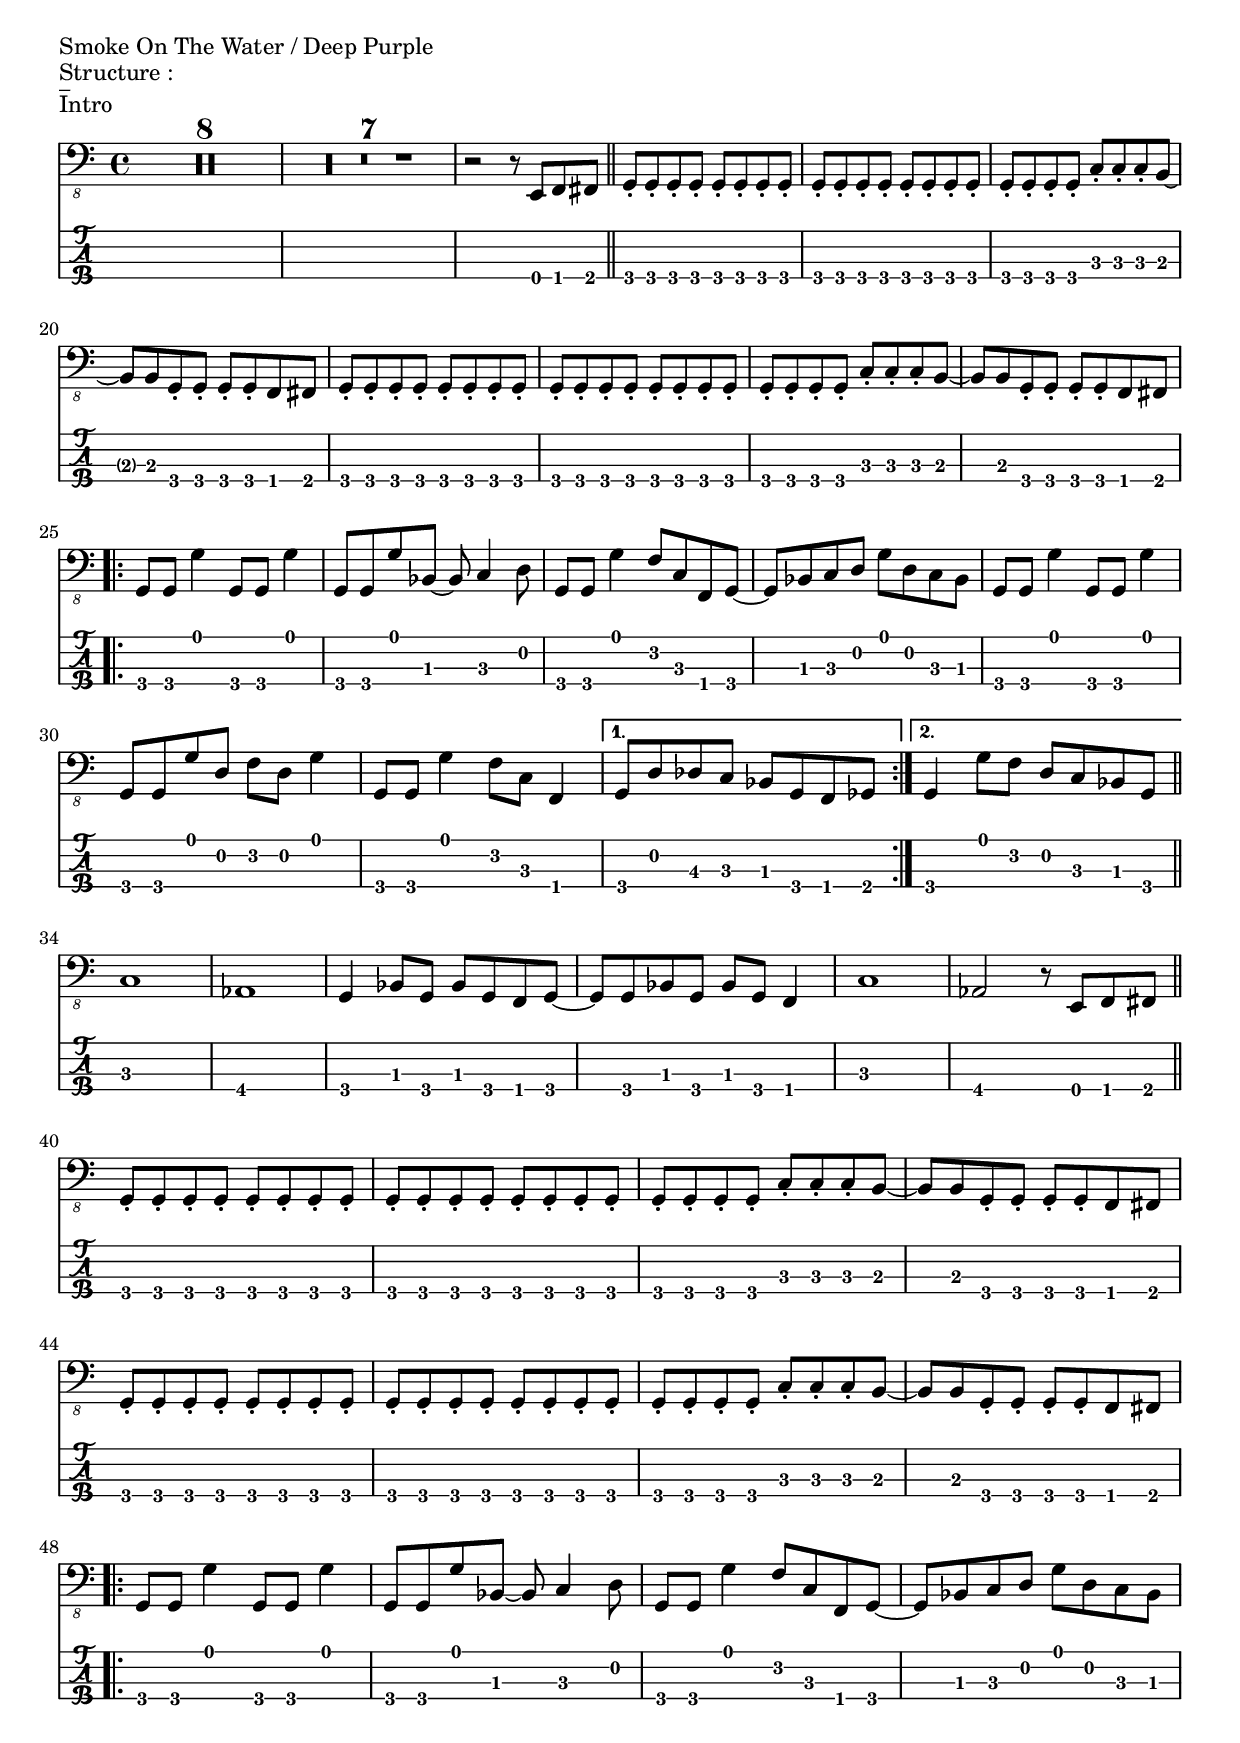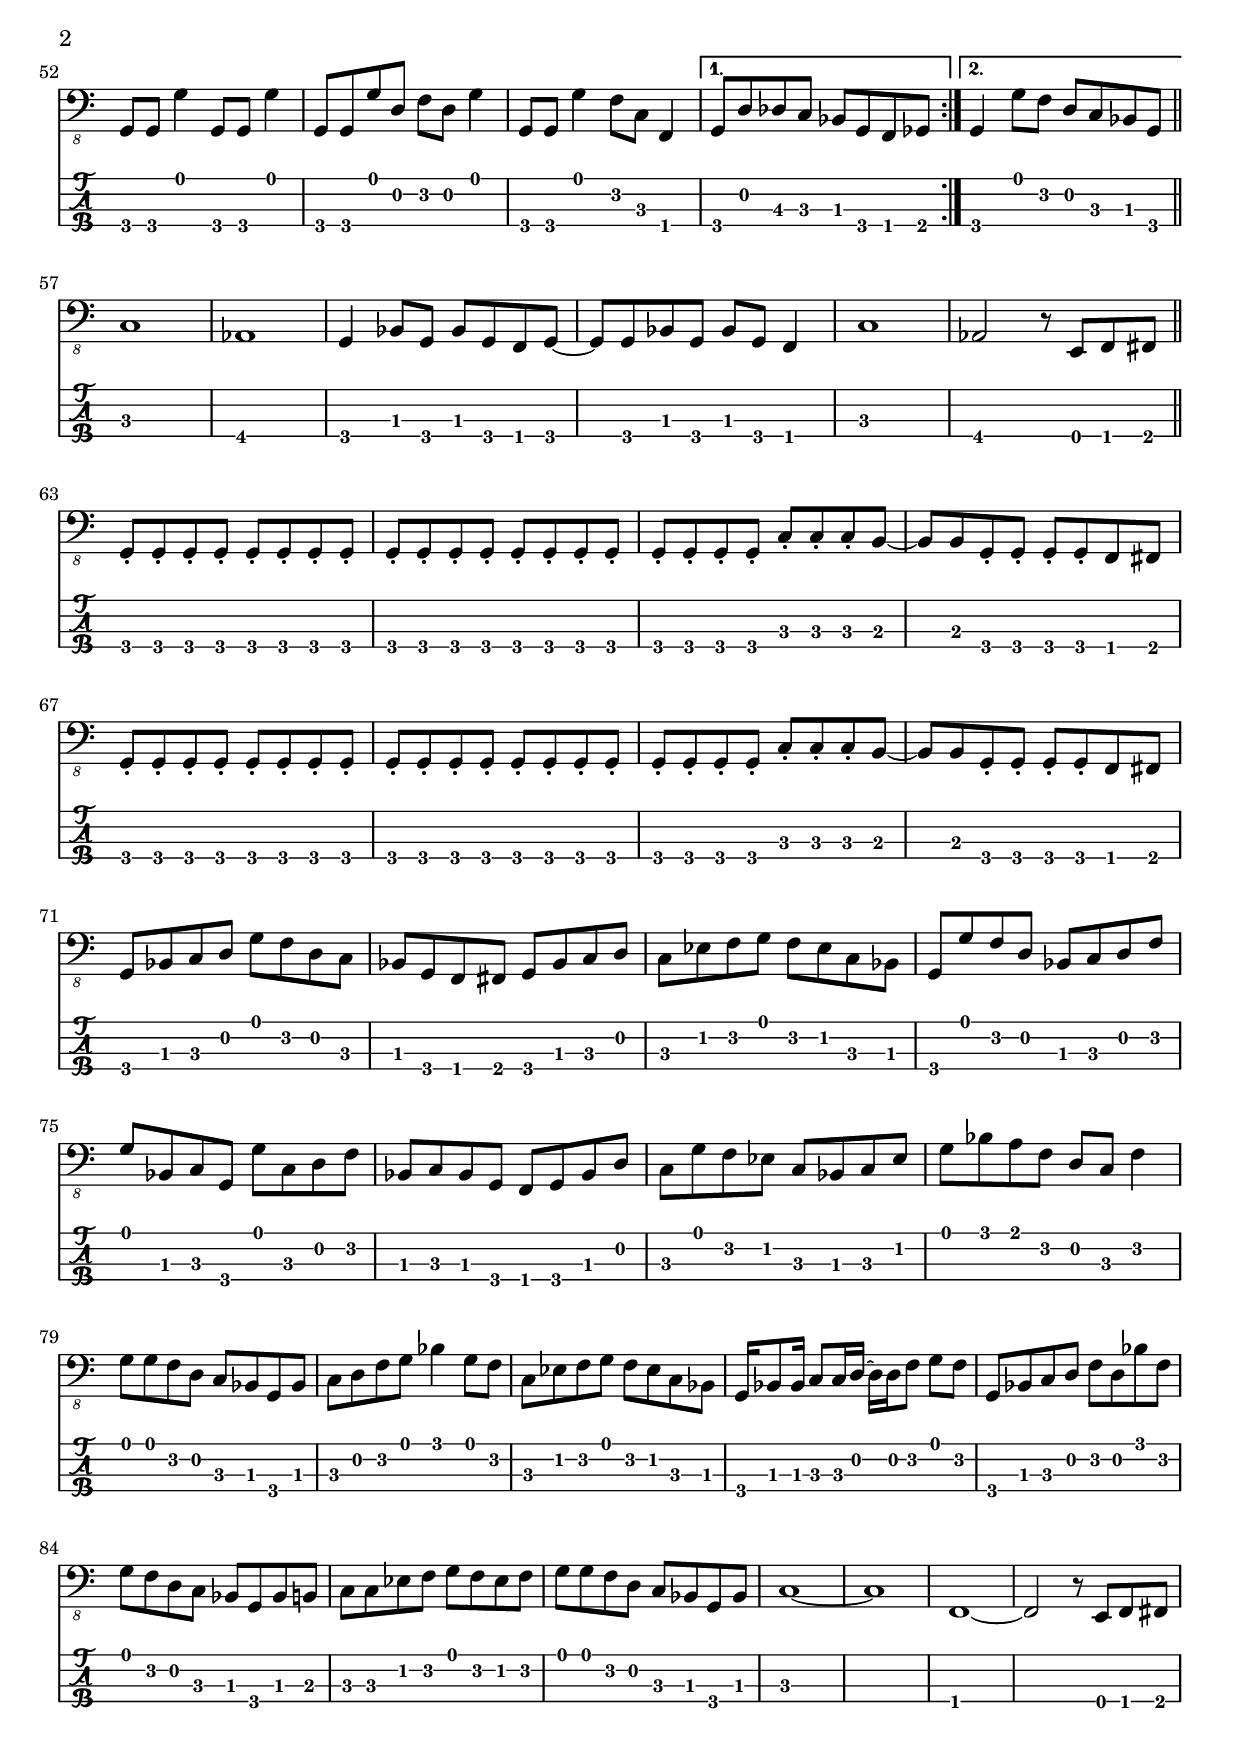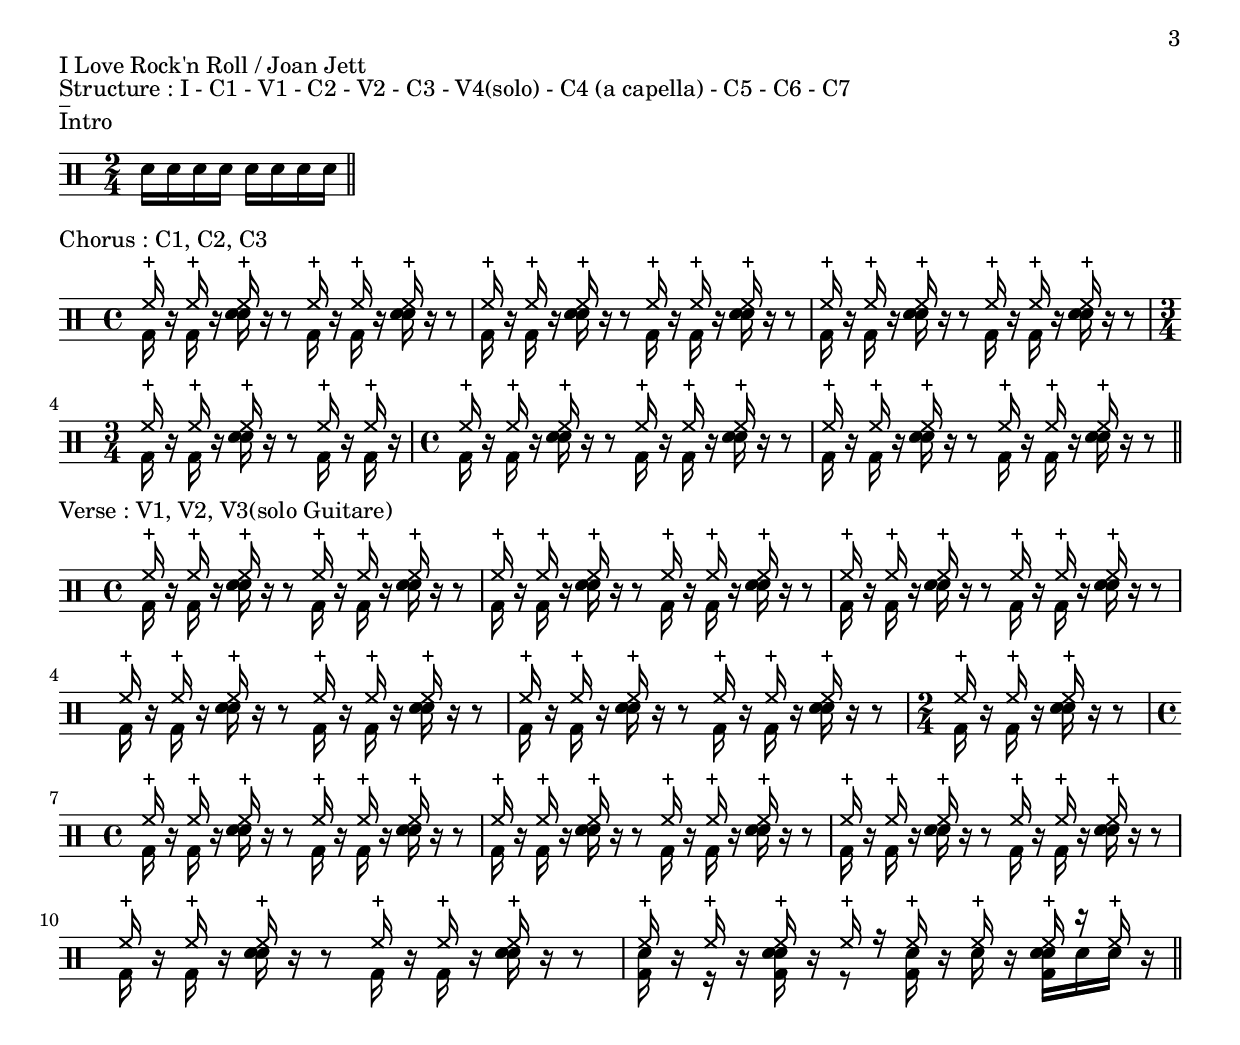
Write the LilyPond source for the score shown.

%{
############################
STRUCTURE 

Intro 
- 8 * 4/4 guitare1 [1 - 8]
- 8 * 4/4 guitare1 guit2 drums [9 - 16]
- 8 * 4/4 + basse [17 - 24]

Verse [25 - 40] chant

Chorus [41 - 46] chant

Re-intro [47 - 54] instrumental

Verse [55 - 70] chant

Chorus [71 - 76] chant

Re-intro [77 - 84] instrumental

Solo guitare [85 - 108] instrumental

Re-intro [105 - 112] instrumental

Verse [113 - 128] chant

Chorus [129 - 134] chant

Outro [135 - 150] = 2 x Re-intro

Fade Out [151 - 163] = x Re-intro + impro

#############################
PAROLES
V1
We all came out to Montreux
On the Lake Geneva shoreline
To make records with a mobile, yeah
We didn't have much time now
Frank Zappa and the Mothers
Were at the best place around
But some stupid with a flare gun
Burned the place to the ground

Chorus
Smoke on the water, a fire in the sky
(Smoke) on the water, you guys are great

V2
They burned down the gambling house
It died with an awful sound
Funky Claude was running in and out
He was pulling kids out the ground now
When it all was over
Find another place
Swiss time was running out
It seemed that we would lose the race

Chorus
Smoke on the water, a fire in the sky
Smoke on the water

V3
Burn it down
We ended up at the Grand Hotel
It was empty, cold and bare
The Rolling truck Stones thing just outside
Huh, making our music there now
With a few red lights and a few old beds
We made a place to sweat
No matter what we get out of this
I know, I know we'll never forget

Chorus
Smoke on the water, a fire in the sky
Smoke on the water
%}


%test

%test2

%test3
%% Generated by lilypond-book
%% Options: [exampleindent=10.16\mm,indent=0\mm,line-width=160\mm,quote,ragged-right]
%\include "lilypond-book-preamble.ly"


% ****************************************************************
% Start cut-&-pastable-section
% ****************************************************************



\paper {
  indent = 0\mm
%  line-width = 160\mm
%  % offset the left padding, also add 1mm as lilypond creates cropped
%  % images with a little space on the right
%  line-width = #(- line-width (* mm  3.000000) (* mm 1))
%  line-width = 160\mm - 2.0 * 10.16\mm
%  % offset the left padding, also add 1mm as lilypond creates cropped
%  % images with a little space on the right
%  line-width = #(- line-width (* mm  3.000000) (* mm 1))
%  ragged-right = ##t
	score-markup-spacing = #'((basic-distance . 8)
         (minimum-distance . 1)
         (padding . 1))
}


\version "2.24.1"
%\title = "Smoke On The Water"
%\composer = "Deep Purple"

%\layout {
  
%}

guitareIntro = \chords {
	r2 
}

guitarePartieA = \chords {
	e1 a2 b2 e1 
	\time 3/4 
	a2 r4
	\time 4/4
	e1 e 
}

guitarePartieB = \chords {
	e1 e e b a2 b e a1 a1 a4 r2. r1 b1
}

guitarePartieC = \chords {
	\time 4/4
	r1 r1 r1 r1 |
	\bar "||"
	\break
}

guitareOutro = \chords {
        
	
	e1 a2 b2 e1 
	\time 3/4 
	a2 r4 
}


basse = \relative {
  %Intro

  \set TabStaff.minimumFret = #0
  \set TabStaff.restrainOpenStrings = ##t
  \compressMMRests { R1*4/4*8 } |
  \compressMMRests { R1*4/4*7 } |
  r2 r8 e,, f fis | \bar "||"
  g-. g-. g-. g-. g-. g-. g-. g-. | g-. g-. g-. g-. g-. g-. g-. g-. | g-. g-. g-. g-. c-. c-. c-. b~ | b b g-. g-. g-. g-. f fis |
  g-. g-. g-. g-. g-. g-. g-. g-. | g-. g-. g-. g-. g-. g-. g-. g-. | g-. g-. g-. g-. c-. c-. c-. b~ | b b g-. g-. g-. g-. f fis |
  \break

  %Verse
  \set TabStaff.minimumFret = #0
  \set TabStaff.restrainOpenStrings = ##t	
  \repeat volta 2 {
    g8 g g'4 g,8 g g'4 | g,8 g g' bes,~bes c4 d8 | g,8 g g'4 f8 c f, g~ | g bes c d g d c bes |
    g8 g g'4 g,8 g g'4 | g,8 g g' d f d g4 | g,8 g g'4 f8 c f,4 | 
    \alternative {
      \volta 1 { g8 d' des c bes g f ges }
      \volta 2 { g4 g'8 f d c bes g }
    }
  }
  \bar "||"
  \break

  %Chorus
  \set TabStaff.minimumFret = #0
  \set TabStaff.restrainOpenStrings = ##t	
  c1 | aes | g4 bes8 g bes g f g~ | g g bes g bes g f4 | 
  c'1 | aes2 r8 e f fis |
  \bar "||"
  \break

  %Re-intro
  g-. g-. g-. g-. g-. g-. g-. g-. | g-. g-. g-. g-. g-. g-. g-. g-. | g-. g-. g-. g-. c-. c-. c-. b~ | b b g-. g-. g-. g-. f fis |
  g-. g-. g-. g-. g-. g-. g-. g-. | g-. g-. g-. g-. g-. g-. g-. g-. | g-. g-. g-. g-. c-. c-. c-. b~ | b b g-. g-. g-. g-. f fis |
  \break

  %Verse
  \set TabStaff.minimumFret = #0
  \set TabStaff.restrainOpenStrings = ##t	
  \repeat volta 2 {
    g8 g g'4 g,8 g g'4 | g,8 g g' bes,~bes c4 d8 | g,8 g g'4 f8 c f, g~ | g bes c d g d c bes |
    g8 g g'4 g,8 g g'4 | g,8 g g' d f d g4 | g,8 g g'4 f8 c f,4 | 
    \alternative {
      \volta 1 { g8 d' des c bes g f ges }
      \volta 2 { g4 g'8 f d c bes g }
    }
  }
  \bar "||"
  \break

  %Chorus
  \set TabStaff.minimumFret = #0
  \set TabStaff.restrainOpenStrings = ##t	
  c1 | aes | g4 bes8 g bes g f g~ | g g bes g bes g f4 | 
  c'1 | aes2 r8 e f fis |
  \bar "||"
  \break

  %Re-intro
  g-. g-. g-. g-. g-. g-. g-. g-. | g-. g-. g-. g-. g-. g-. g-. g-. | g-. g-. g-. g-. c-. c-. c-. b~ | b b g-. g-. g-. g-. f fis |
  g-. g-. g-. g-. g-. g-. g-. g-. | g-. g-. g-. g-. g-. g-. g-. g-. | g-. g-. g-. g-. c-. c-. c-. b~ | b b g-. g-. g-. g-. f fis |
  \break

  %Solo
  g bes c d g f d c | bes g f fis g bes c d | c ees f g f ees c bes | g g' f d bes c d f | 
  g bes, c g g' c, d f | bes, c bes g f g bes d | c g' f ees c bes c ees | g bes a f d c f4 |
  g8 g f d c bes g bes | c d f g bes4 g8 f | c ees f g f ees c bes | g16 bes8 bes16 c8 c16 d~ d d f8 g f |
  g, bes c d f d bes' f | g f d c bes g bes b | c c ees f g f ees f | g g f d c bes g bes |
  c1~ | c1 | f,1~ | f2 r8 e f fis | 
}

bassePartieB = \relative {
	
	\set TabStaff.minimumFret = #0
	\set TabStaff.restrainOpenStrings = ##t	
	c1 | aes | g4 bes8 g bes g f g~ | g g bes g bes g f4 | 
	c'1 | aes2 r8 e f fis |
	\bar "||"
	\break
}

bassePartieC = \relative {
	
	\time 4/4
	r1 r1 r1 r1 |
	\bar "||"
	\break
}

basseOutro = \relative {
	
	%Outro
	\set TabStaff.minimumFret = #0
	\set TabStaff.restrainOpenStrings = ##t
	\time 4/4
	e,8 e r4 e8 e r16 g8.|
	a,8 a r4 b8 b r16 g'8.|
	e8 e r4 e8 e r16 g8.|
	\time 3/4
	a,8 a r4 b8 e, |
	\bar "||"
}
	
\markup {Smoke On The Water / Deep Purple}
\markup {Structure : }
\markup {_}

\markup {Intro}
<<
  \new Voice \with {
  \omit StringNumber
  } 
  {
    \clef "bass_8"
    \time 4/4
    \basse
  }
  %\guitareIntro
  \new TabStaff \with {
    stringTunings = #bass-tuning
  }
  {
    \basse
  }
>>




\pageBreak
\markup {I Love Rock'n Roll / Joan Jett}
\markup {Structure : I - C1 - V1 - C2 - V2 - C3 - V4(solo) - C4 (a capella) - C5 - C6 - C7}
\markup {_}

\markup {Intro}
upIntro = \drummode {
  \time 2/4
  
}
downIntro = \drummode {
  \time 2/4
  sn16 sn sn sn sn sn sn sn | \bar"||"
}
\new DrumStaff <<
  \new DrumVoice { \voiceOne \upIntro }
  \new DrumVoice { \voiceTwo \downIntro }
>>

\markup {Chorus : C1, C2, C3}
upChorus = \drummode {
  \time 4/4
  hhc16 r hhc16 r hhc16 r r8 hhc16 r hhc16 r hhc16 r r8 |  
  hhc16 r hhc16 r hhc16 r r8 hhc16 r hhc16 r hhc16 r r8 | 
  hhc16 r hhc16 r hhc16 r r8 hhc16 r hhc16 r hhc16 r r8 | 
  \time 3/4
  hhc16 r hhc16 r hhc16 r r8 hhc16 r hhc16 r |
  \time 4/4
  hhc16 r hhc16 r hhc16 r r8 hhc16 r hhc16 r hhc16 r r8 |  
  hhc16 r hhc16 r hhc16 r r8 hhc16 r hhc16 r hhc16 r r8 | 
  
}
downChorus = \drummode {
  \time 4/4
  bd16 r bd16 r <<sn16 sn16>> r r8 bd16 r bd16 r <<sn16 sn16>> r r8 |
  bd16 r bd16 r <<sn16 sn16>> r r8 bd16 r bd16 r <<sn16 sn16>> r r8 |
  bd16 r bd16 r <<sn16 sn16>> r r8 bd16 r bd16 r <<sn16 sn16>> r r8 |
  \time 3/4
  bd16 r bd16 r <<sn16 sn16>> r r8 bd16 r bd16 r | 
  \time 4/4
  bd16 r bd16 r <<sn16 sn16>> r r8 bd16 r bd16 r <<sn16 sn16>> r r8 |
  bd16 r bd16 r <<sn16 sn16>> r r8 bd16 r bd16 r <<sn16 sn16>> r r8 | \bar"||"
}
\new DrumStaff 
  \with {
    \consists Merge_rests_engraver}
<<
  \new DrumVoice { \voiceOne \upChorus }
  \new DrumVoice { \voiceTwo \downChorus }
>>

\markup {Verse : V1, V2, V3(solo Guitare) }
upVerse = \drummode {
  \time 4/4
  hhc16 r hhc16 r hhc16 r r8 hhc16 r hhc16 r hhc16 r r8 |  
  hhc16 r hhc16 r hhc16 r r8 hhc16 r hhc16 r hhc16 r r8 | 
  hhc16 r hhc16 r hhc16 r r8 hhc16 r hhc16 r hhc16 r r8 | 
  hhc16 r hhc16 r hhc16 r r8 hhc16 r hhc16 r hhc16 r r8 | 
  hhc16 r hhc16 r hhc16 r r8 hhc16 r hhc16 r hhc16 r r8 | 
  \time 2/4
  hhc16 r hhc16 r hhc16 r r8 |
  \time 4/4
  hhc16 r hhc16 r hhc16 r r8 hhc16 r hhc16 r hhc16 r r8 |  
  hhc16 r hhc16 r hhc16 r r8 hhc16 r hhc16 r hhc16 r r8 | 
  hhc16 r hhc16 r hhc16 r r8 hhc16 r hhc16 r hhc16 r r8 |  
  hhc16 r hhc16 r hhc16 r r8 hhc16 r hhc16 r hhc16 r r8 | 
  hhc16 r hhc16 r hhc16 r hhc16 r hhc16 r hhc16 r hhc16 r hhc16 r | 
  
}
downVerse = \drummode {
  \time 4/4
  bd16 r bd16 r <<sn16 sn16>> r r8 bd16 r bd16 r <<sn16 sn16>> r r8 |
  bd16 r bd16 r <<sn16 sn16>> r r8 bd16 r bd16 r <<sn16 sn16>> r r8 |
  bd16 r bd16 r <<sn16 sn16>> r r8 bd16 r bd16 r <<sn16 sn16>> r r8 |
  bd16 r bd16 r <<sn16 sn16>> r r8 bd16 r bd16 r <<sn16 sn16>> r r8 |
  bd16 r bd16 r <<sn16 sn16>> r r8 bd16 r bd16 r <<sn16 sn16>> r r8 |
  \time 2/4
  bd16 r bd16 r <<sn16 sn16>> r r8 | 
  \time 4/4
  bd16 r bd16 r <<sn16 sn16>> r r8 bd16 r bd16 r <<sn16 sn16>> r r8 |
  bd16 r bd16 r <<sn16 sn16>> r r8 bd16 r bd16 r <<sn16 sn16>> r r8 |
  bd16 r bd16 r <<sn16 sn16>> r r8 bd16 r bd16 r <<sn16 sn16>> r r8 |
  bd16 r bd16 r <<sn16 sn16>> r r8 bd16 r bd16 r <<sn16 sn16>> r r8 |
  <<bd16 sn16>> r r16 r <<bd16 sn16 sn16>> r r8 <<bd16 sn16>> r sn16 r <<bd16 sn16 sn16>> sn sn r16 |
  \bar"||"
}
\new DrumStaff 
  \with {
    \consists Merge_rests_engraver}
<<
  \new DrumVoice { \voiceOne \upVerse }
  \new DrumVoice { \voiceTwo \downVerse }
>>
